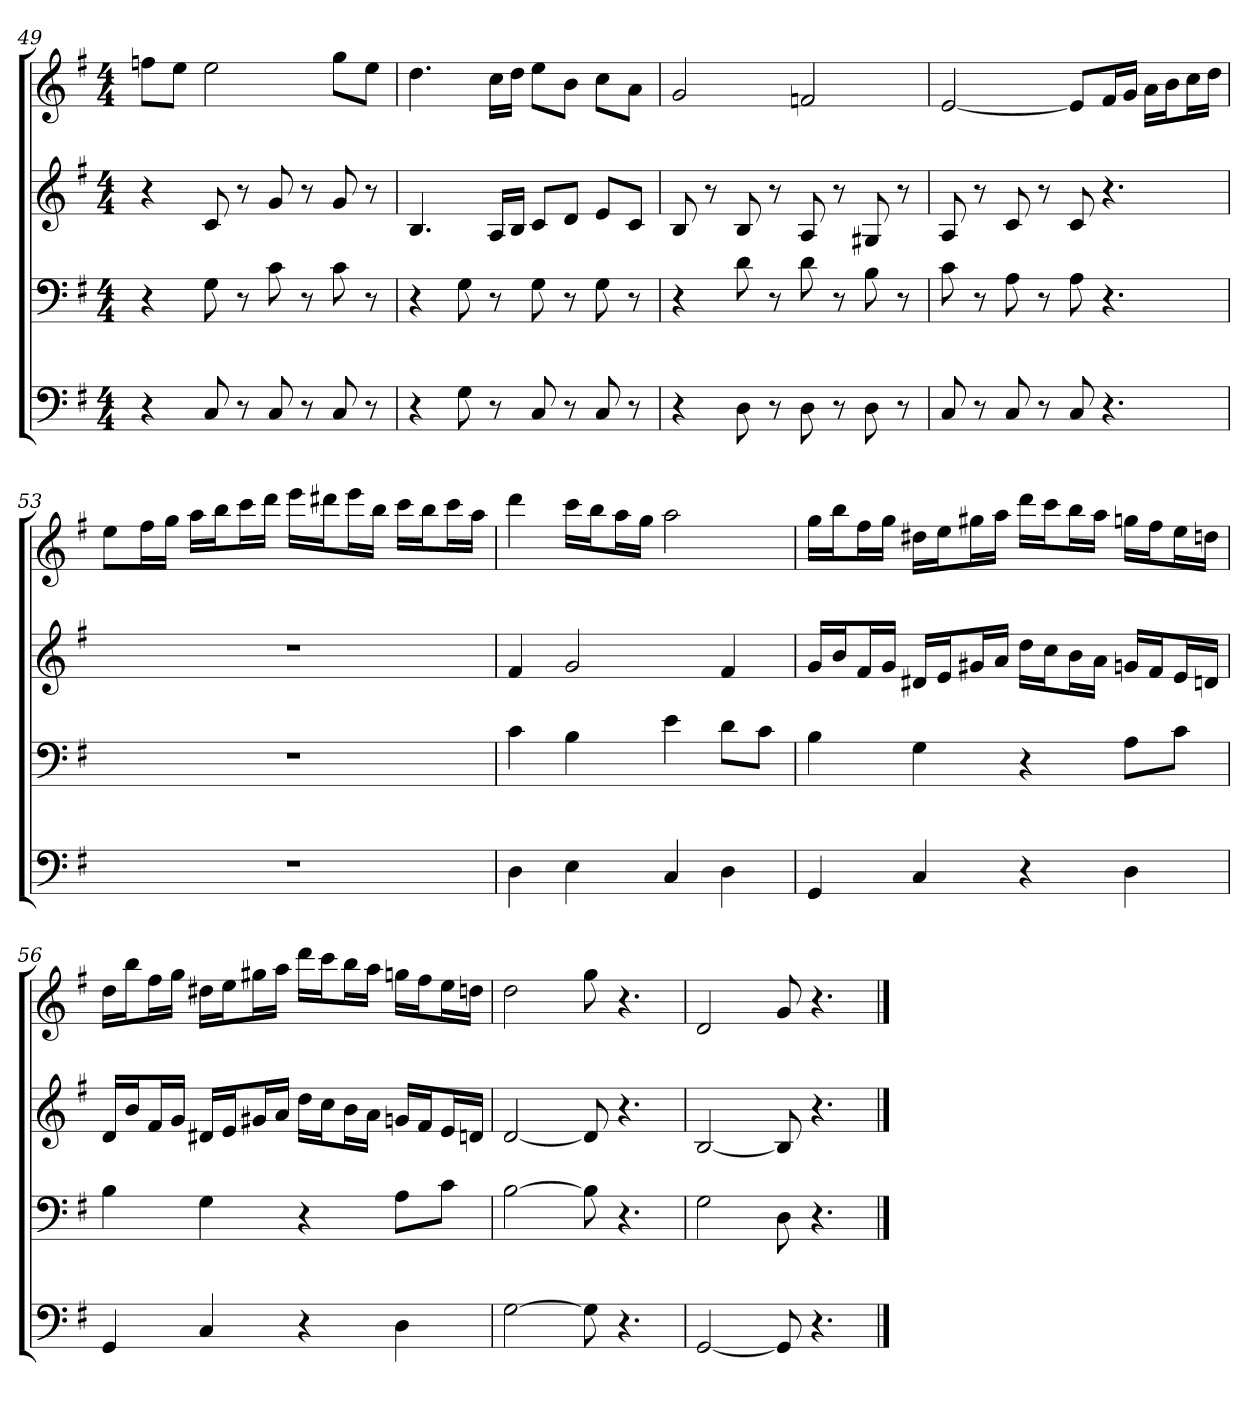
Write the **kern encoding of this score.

**kern	**kern	**kern	**kern
*part4	*part3	*part2	*part1
*staff4	*staff3	*staff2	*staff1
*k[f#]	*k[f#]	*k[f#]	*k[f#]
*G:	*G:	*G:	*G:
*M4/4	*M4/4	*M4/4	*M4/4
=49	=49	=49	=49
4r	4r	4r	8ffnL
.	.	.	8eeJ
8C	8G	8c	2ee
8r	8r	8r	.
8C	8c	8g	.
8r	8r	8r	.
8C	8c	8g	8ggL
8r	8r	8r	8eeJ
=50	=50	=50	=50
4r	4r	4.B	4.dd
8G	8G	.	.
8r	8r	16ALL	16ccLL
.	.	16BJJ	16ddJJ
8C	8G	8cL	8eeL
8r	8r	8dJ	8bJ
8C	8G	8eL	8ccL
8r	8r	8cJ	8aJ
=51	=51	=51	=51
4r	4r	8B	2g
.	.	8r	.
8D	8d	8B	.
8r	8r	8r	.
8D	8d	8A	2fn
8r	8r	8r	.
8D	8B	8G#X	.
8r	8r	8r	.
=52	=52	=52	=52
8C	8c	8A	[2e
8r	8r	8r	.
8C	8A	8c	.
8r	8r	8r	.
8C	8A	8c	8eL]
4.r	4.r	4.r	16f#L
.	.	.	16gJJ
.	.	.	16aLL
.	.	.	16bJ
.	.	.	16ccL
.	.	.	16ddJJ
=53	=53	=53	=53
1r	1r	1r	8eeL
.	.	.	16ff#L
.	.	.	16ggJJ
.	.	.	16aaLL
.	.	.	16bbJ
.	.	.	16cccL
.	.	.	16dddJJ
.	.	.	16eeeLL
.	.	.	16ddd#XJ
.	.	.	16eeeL
.	.	.	16bbJJ
.	.	.	16cccLL
.	.	.	16bbJ
.	.	.	16cccL
.	.	.	16aaJJ
=54	=54	=54	=54
4D	4c	4f#	4ddd
4E	4B	2g	16cccLL
.	.	.	16bbJ
.	.	.	16aaL
.	.	.	16ggJJ
4C	4e	.	2aa
4D	8dL	4f#	.
.	8cJ	.	.
=55	=55	=55	=55
4GG	4B	16gLL	16ggLL
.	.	16bJ	16bbJ
.	.	16f#L	16ff#L
.	.	16gJJ	16ggJJ
4C	4G	16d#XLL	16dd#XLL
.	.	16eJ	16eeJ
.	.	16g#XL	16gg#XL
.	.	16aJJ	16aaJJ
4r	4r	16ddLL	16dddLL
.	.	16ccJ	16cccJ
.	.	16bL	16bbL
.	.	16aJJ	16aaJJ
4D	8AL	16gnLL	16ggnLL
.	.	16f#J	16ff#J
.	8cJ	16eL	16eeL
.	.	16dnJJ	16ddnJJ
=56	=56	=56	=56
4GG	4B	16dLL	16ddLL
.	.	16bJ	16bbJ
.	.	16f#L	16ff#L
.	.	16gJJ	16ggJJ
4C	4G	16d#XLL	16dd#XLL
.	.	16eJ	16eeJ
.	.	16g#XL	16gg#XL
.	.	16aJJ	16aaJJ
4r	4r	16ddLL	16dddLL
.	.	16ccJ	16cccJ
.	.	16bL	16bbL
.	.	16aJJ	16aaJJ
4D	8AL	16gnLL	16ggnLL
.	.	16f#J	16ff#J
.	8cJ	16eL	16eeL
.	.	16dnJJ	16ddnJJ
=57	=57	=57	=57
[2G	[2B	[2d	2dd
8G]	8B]	8d]	8gg
4.r	4.r	4.r	4.r
=58	=58	=58	=58
[2GG	2G	[2B	2d
8GG]	8D	8B]	8g
4.r	4.r	4.r	4.r
==	==	==	==
*-	*-	*-	*-
